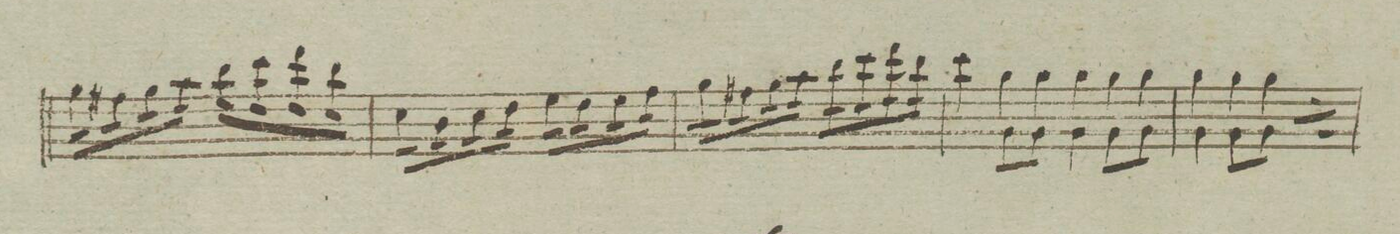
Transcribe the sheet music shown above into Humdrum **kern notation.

**kern	**dynam
*I"Violino. 1mo	*
*clefG2	*
*k[]	*
*met(c|)	*
*M2/2	*
16gg\LL	.
16gg\	.
16ff#X\	.
16ff#\	.
16gg\	.
16gg\	.
16aa\	.
16aa\JJ	.
16bb\LL	.
16bb\	.
16ccc\	.
16ccc\	.
16ddd\	.
16ddd\	.
16bb\	.
16bb\JJ	.
=252	=252
16cc\LL	.
16cc\	.
16b\	.
16b\	.
16cc\	.
16cc\	.
16dd\	.
16dd\JJ	.
16ee\LL	.
16ee\	.
16dd\	.
16dd\	.
16ee\	.
16ee\	.
16ff\	.
16ff\JJ	.
=253	=253
16gg\LL	.
16gg\	.
16ff#X\	.
16ff#\	.
16gg\	.
16gg\	.
16aa\	.
16aa\JJ	.
16bb\LL	.
16bb\	.
16ccc\	.
16ccc\	.
16ddd\	.
16ddd\	.
16bb\	.
16bb\JJ	.
=254	=254
4ccc\	.
*Xtremolo	*
8g\L 8gg\	.
8g\J 8gg\	.
4g\ 4gg\	.
8g\L 8gg\	.
8g\J 8gg\	.
=255	=255
4g\ 4gg\	.
8g\L 8gg\	.
8g\J 8gg\	.
*rep	*
4g\ 4gg\	.
8g\L 8gg\	.
8g\J 8gg\	.
*Xrep	*
=256	=256
*-	*-
